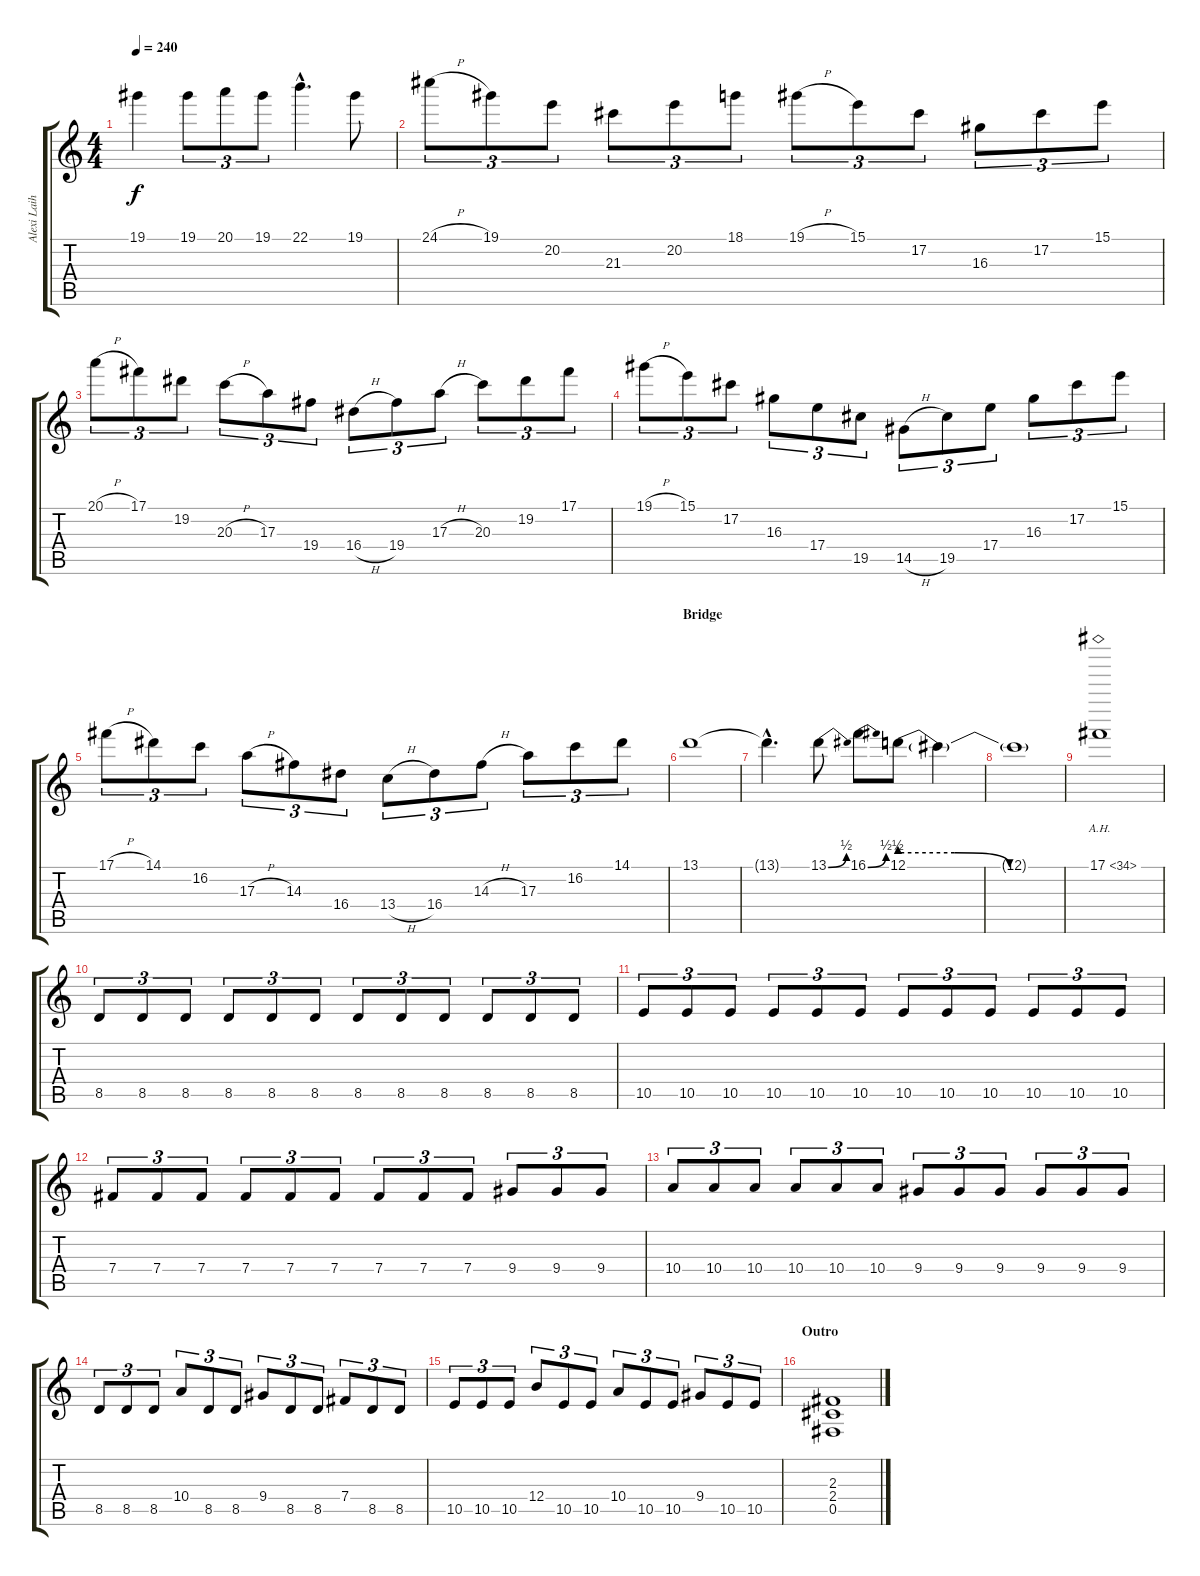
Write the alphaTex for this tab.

\track ("Alexi Laiho" "Alexi Laih") {instrument distortionguitar}
\staff {score tabs}
\tuning (Db4 Ab3 E3 B2 Gb2 Db2) {hide}
\ts (4 4)
\tempo 240
\clef g2
\ks c
19.1.4{dy f} 19.1.8{tu (3 2)} 20.1.8{tu (3 2)} 19.1.8{tu (3 2)} 22.1{hac}.4{d} 19.1.8 |
24.1{h}.8{tu (3 2)} 19.1.8{tu (3 2)} 20.2.8{tu (3 2)} 21.3.8{tu (3 2)} 20.2.8{tu (3 2)} 18.1.8{tu (3 2)} 19.1{h}.8{tu (3 2)} 15.1.8{tu (3 2)} 17.2.8{tu (3 2)} 16.3.8{tu (3 2)} 17.2.8{tu (3 2)} 15.1.8{tu (3 2)} |
20.1{h}.8{tu (3 2)} 17.1.8{tu (3 2)} 19.2.8{tu (3 2)} 20.3{h}.8{tu (3 2)} 17.3.8{tu (3 2)} 19.4.8{tu (3 2)} 16.4{h}.8{tu (3 2)} 19.4.8{tu (3 2)} 17.3{h}.8{tu (3 2)} 20.3.8{tu (3 2)} 19.2.8{tu (3 2)} 17.1.8{tu (3 2)} |
19.1{h}.8{tu (3 2)} 15.1.8{tu (3 2)} 17.2.8{tu (3 2)} 16.3.8{tu (3 2)} 17.4.8{tu (3 2)} 19.5.8{tu (3 2)} 14.5{h}.8{tu (3 2)} 19.5.8{tu (3 2)} 17.4.8{tu (3 2)} 16.3.8{tu (3 2)} 17.2.8{tu (3 2)} 15.1.8{tu (3 2)} |
17.1{h}.8{tu (3 2)} 14.1.8{tu (3 2)} 16.2.8{tu (3 2)} 17.3{h}.8{tu (3 2)} 14.3.8{tu (3 2)} 16.4.8{tu (3 2)} 13.4{h}.8{tu (3 2)} 16.4.8{tu (3 2)} 14.3{h}.8{tu (3 2)} 17.3.8{tu (3 2)} 16.2.8{tu (3 2)} 14.1.8{tu (3 2)} |
\section ("" "Bridge")
13.1.1 |
13.1{hac t}.4{d} 13.1{be (bend 0 0 60 2)}.8 16.1{be (bend 0 0 60 2)}.8 12.1{be (custom 0 2 20 2 40 0 60 0)}.8 12.1{t}.4 |
12.1{t}.1 |
17.1{ah 17}.1 |
8.5.8{tu (3 2)} 8.5.8{tu (3 2)} 8.5.8{tu (3 2)} 8.5.8{tu (3 2)} 8.5.8{tu (3 2)} 8.5.8{tu (3 2)} 8.5.8{tu (3 2)} 8.5.8{tu (3 2)} 8.5.8{tu (3 2)} 8.5.8{tu (3 2)} 8.5.8{tu (3 2)} 8.5.8{tu (3 2)} |
10.5.8{tu (3 2)} 10.5.8{tu (3 2)} 10.5.8{tu (3 2)} 10.5.8{tu (3 2)} 10.5.8{tu (3 2)} 10.5.8{tu (3 2)} 10.5.8{tu (3 2)} 10.5.8{tu (3 2)} 10.5.8{tu (3 2)} 10.5.8{tu (3 2)} 10.5.8{tu (3 2)} 10.5.8{tu (3 2)} |
7.4.8{tu (3 2)} 7.4.8{tu (3 2)} 7.4.8{tu (3 2)} 7.4.8{tu (3 2)} 7.4.8{tu (3 2)} 7.4.8{tu (3 2)} 7.4.8{tu (3 2)} 7.4.8{tu (3 2)} 7.4.8{tu (3 2)} 9.4.8{tu (3 2)} 9.4.8{tu (3 2)} 9.4.8{tu (3 2)} |
10.4.8{tu (3 2)} 10.4.8{tu (3 2)} 10.4.8{tu (3 2)} 10.4.8{tu (3 2)} 10.4.8{tu (3 2)} 10.4.8{tu (3 2)} 9.4.8{tu (3 2)} 9.4.8{tu (3 2)} 9.4.8{tu (3 2)} 9.4.8{tu (3 2)} 9.4.8{tu (3 2)} 9.4.8{tu (3 2)} |
8.5.8{tu (3 2)} 8.5.8{tu (3 2)} 8.5.8{tu (3 2)} 10.4.8{tu (3 2)} 8.5.8{tu (3 2)} 8.5.8{tu (3 2)} 9.4.8{tu (3 2)} 8.5.8{tu (3 2)} 8.5.8{tu (3 2)} 7.4.8{tu (3 2)} 8.5.8{tu (3 2)} 8.5.8{tu (3 2)} |
10.5.8{tu (3 2)} 10.5.8{tu (3 2)} 10.5.8{tu (3 2)} 12.4.8{tu (3 2)} 10.5.8{tu (3 2)} 10.5.8{tu (3 2)} 10.4.8{tu (3 2)} 10.5.8{tu (3 2)} 10.5.8{tu (3 2)} 9.4.8{tu (3 2)} 10.5.8{tu (3 2)} 10.5.8{tu (3 2)} |
\section ("" "Outro")
(2.3 2.4 0.5).1
